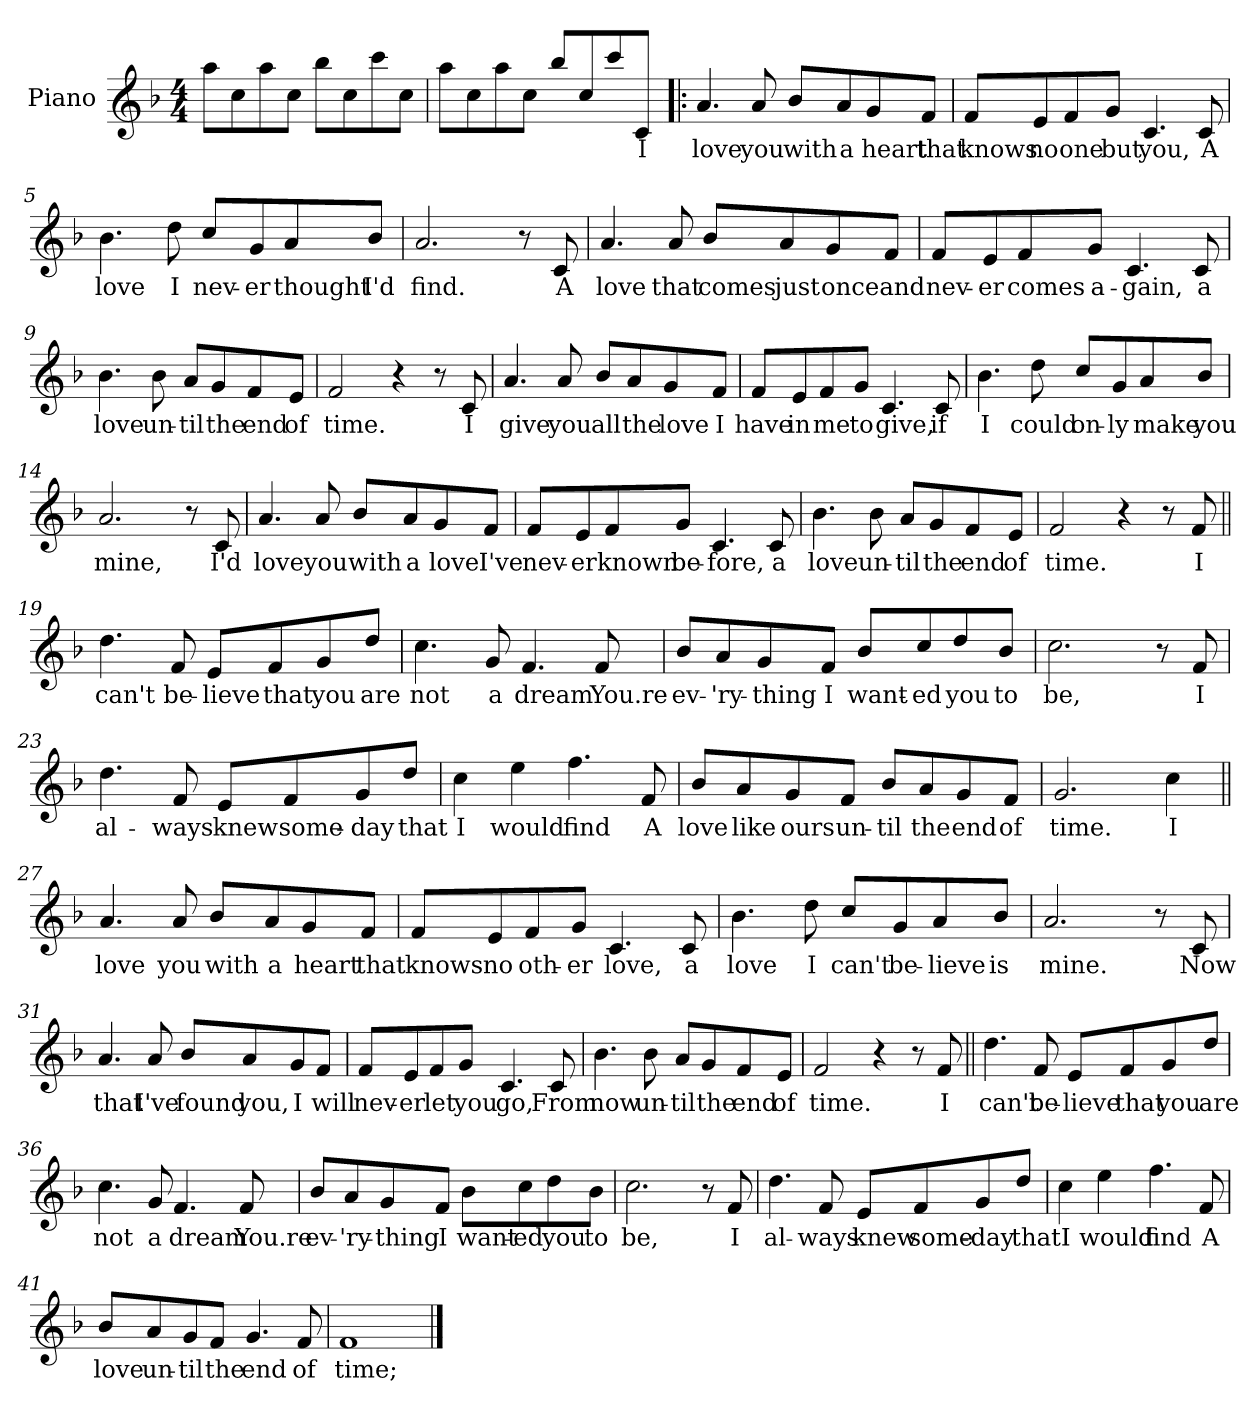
**kern	**text
*part1	*part1
*staff1	*staff1
*I"Piano	*
*I'Pno.	*
*clefG2	*
*k[b-]	*
*F:	*
*M4/4	*
=1	=1
8aa\L	.
8cc\	.
8aa\	.
8cc\J	.
8bb-\L	.
8cc\	.
8ccc\	.
8cc\J	.
=2	=2
8aa\L	.
8cc\	.
8aa\	.
8cc\J	.
8bb-/L	.
8cc/	.
8ccc/	.
8c/J	I
=3!|:	=3!|:
4.a/	love
8a/	you
8b-/L	with
8a/	a
8g/	heart
8f/J	that
!!LO:LB:g=z
=4	=4
8f/L	knows
8e/	no
8f/	one
8g/J	but
4.c/	you,
8c/	A
=5	=5
4.b-\	love
8dd\	I
8cc/L	nev-
8g/	-er
8a/	thought
8b-/J	I'd
=6	=6
2.a/	find.
8r	.
8c/	A
!!LO:LB:g=z
=7	=7
4.a/	love
8a/	that
8b-/L	comes
8a/	just
8g/	once
8f/J	and
=8	=8
8f/L	nev-
8e/	-er
8f/	comes
8g/J	a-
4.c/	-gain,
8c/	a
=9	=9
4.b-\	love
8b-\	un-
8a/L	-til
8g/	the
8f/	end
8e/J	of
!!LO:LB:g=z
=10	=10
2f/	time.
4r	.
8r	.
8c/	I
=11	=11
4.a/	give
8a/	you
8b-/L	all
8a/	the
8g/	love
8f/J	I
=12	=12
8f/L	have
8e/	in
8f/	me
8g/J	to
4.c/	give,
8c/	if
!!LO:LB:g=z
=13	=13
4.b-\	I
8dd\	could
8cc/L	on-
8g/	-ly
8a/	make
8b-/J	you
=14	=14
2.a/	mine,
8r	.
8c/	I'd
=15	=15
4.a/	love
8a/	you
8b-/L	with
8a/	a
8g/	love
8f/J	I've
!!LO:LB:g=z
=16	=16
8f/L	nev-
8e/	-er
8f/	known
8g/J	be-
4.c/	-fore,
8c/	a
=17	=17
4.b-\	love
8b-\	un-
8a/L	-til
8g/	the
8f/	end
8e/J	of
=18	=18
2f/	time.
4r	.
8r	.
8f/	I
!!LO:LB:g=z
=19||	=19||
4.dd\	can't
8f/	be-
8e/L	-lieve
8f/	that
8g/	you
8dd/J	are
=20	=20
4.cc\	not
8g/	a
4.f/	dream
8f/	You.re
=21	=21
8b-/L	ev-
8a/	-'ry-
8g/	-thing
8f/J	I
8b-/L	want-
8cc/	-ed
8dd/	you
8b-/J	to
!!LO:LB:g=z
=22	=22
2.cc\	be,
8r	.
8f/	I
=23	=23
4.dd\	-al-
8f/	-ways
8e/L	knew
8f/	some-
8g/	-day
8dd/J	that
=24	=24
4cc\	I
4ee\	would
4.ff\	find
8f/	A
!!LO:PB:g=z
=25	=25
8b-/L	love
8a/	like
8g/	ours
8f/J	un-
8b-/L	-til
8a/	the
8g/	end
8f/J	of
=26	=26
2.g/	time.
4cc\	I
=27||	=27||
4.a/	love
8a/	you
8b-/L	with
8a/	a
8g/	heart
8f/J	that
!!LO:LB:g=z
=28	=28
8f/L	knows
8e/	no
8f/	oth-
8g/J	-er
4.c/	love,
8c/	a
=29	=29
4.b-\	love
8dd\	I
8cc/L	can't
8g/	be-
8a/	-lieve
8b-/J	is
=30	=30
2.a/	mine.
8r	.
8c/	Now
!!LO:LB:g=z
=31	=31
4.a/	that
8a/	I've
8b-/L	found
8a/	you,
8g/	I
8f/J	will
=32	=32
8f/L	nev-
8e/	-er
8f/	let
8g/J	you
4.c/	go,
8c/	From
=33	=33
4.b-\	now
8b-\	un-
8a/L	-til
8g/	the
8f/	end
8e/J	of
!!LO:LB:g=z
=34	=34
2f/	time.
4r	.
8r	.
8f/	I
=35||	=35||
4.dd\	can't
8f/	be-
8e/L	-lieve
8f/	that
8g/	you
8dd/J	are
=36	=36
4.cc\	not
8g/	a
4.f/	dream
8f/	You.re
!!LO:LB:g=z
=37	=37
8b-/L	ev-
8a/	-'ry-
8g/	-thing
8f/J	I
8b-\L	want-
8cc\	-ed
8dd\	you
8b-\J	to
=38	=38
2.cc\	be,
8r	.
8f/	I
=39	=39
4.dd\	-al-
8f/	-ways
8e/L	knew
8f/	some-
8g/	-day
8dd/J	that
!!LO:LB:g=z
=40	=40
4cc\	I
4ee\	would
4.ff\	find
8f/	A
=41	=41
8b-/L	love
8a/	un-
8g/	-til
8f/J	the
4.g/	end
8f/	of
=42	=42
1f	time;
==	==
*-	*-
